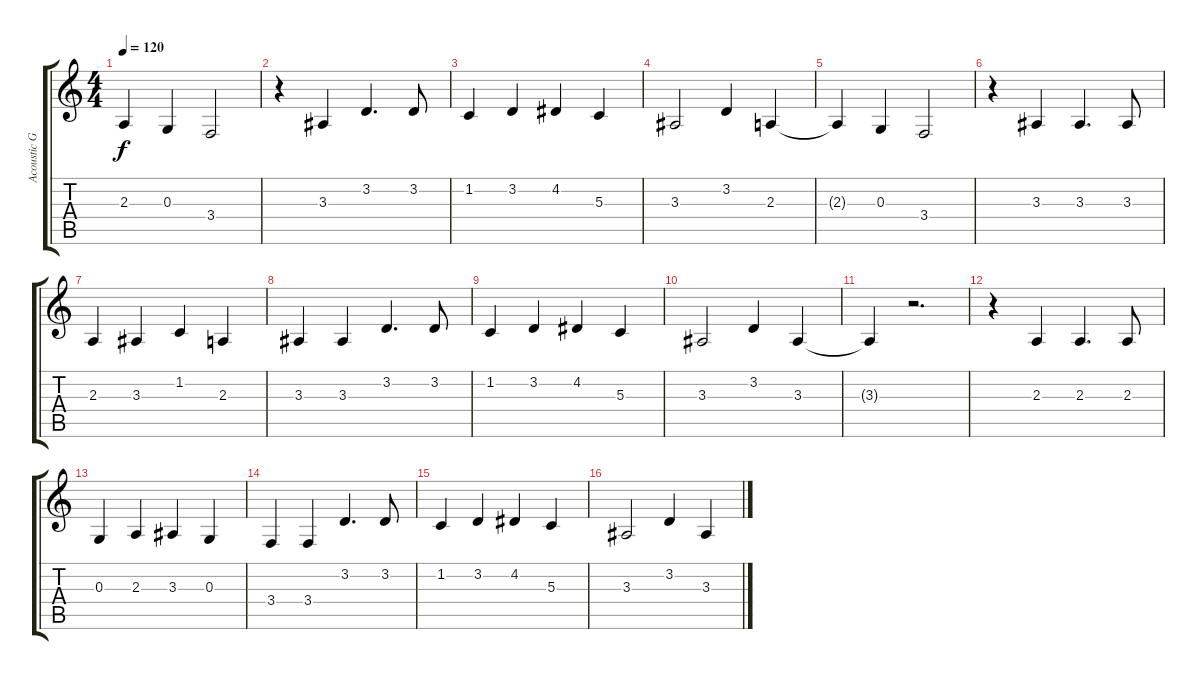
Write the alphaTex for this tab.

\track ("Acoustic Grand Piano" "Acoustic G") {instrument acousticgrandpiano}
\staff {score tabs}
\tuning (E4 B3 G3 D3 A2 E2) {hide}
\ts (4 4)
\tempo 120
\clef g2
\ks c
2.3{t}.4{dy f} 0.3.4 3.4.2 |
r.4 3.3.4 3.2.4{d} 3.2.8 |
1.2.4 3.2.4 4.2.4 5.3.4 |
3.3.2 3.2.4 2.3.4 |
2.3{t}.4 0.3.4 3.4.2 |
r.4 3.3.4 3.3.4{d} 3.3.8 |
2.3.4 3.3.4 1.2.4 2.3.4 |
3.3.4 3.3.4 3.2.4{d} 3.2.8 |
1.2.4 3.2.4 4.2.4 5.3.4 |
3.3.2 3.2.4 3.3.4 |
3.3{t}.4 r.2{d} |
r.4 2.3.4 2.3.4{d} 2.3.8 |
0.3.4 2.3.4 3.3.4 0.3.4 |
3.4.4 3.4.4 3.2.4{d} 3.2.8 |
1.2.4 3.2.4 4.2.4 5.3.4 |
3.3.2 3.2.4 3.3.4
